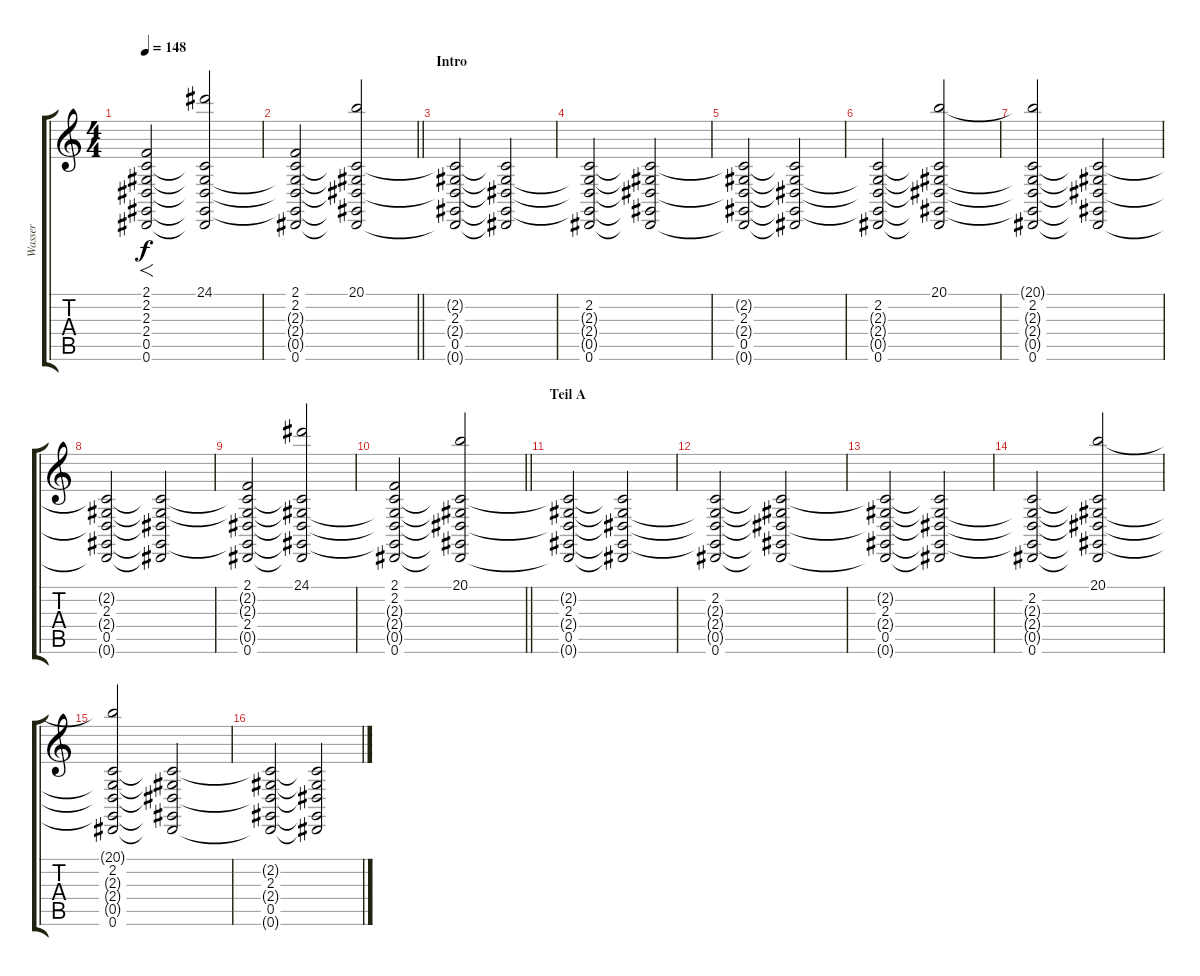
\track ("Wasser" "Wasser") {instrument seashore}
\staff {score tabs}
\tuning (Eb4 Bb3 Gb3 Db3 Ab2 Eb2) {hide}
\ts (4 4)
\tempo 148
\clef g2
\ks c
(2.1 2.2 2.3 2.4 0.5 0.6).2{f dy f volume 8 instrument seashore} (24.1 2.2{t} 2.3{t} 2.4{t} 0.5{t} 0.6{t}).2 |
\barLineRight lightlight
(2.1 2.2 2.3{t} 2.4{t} 0.5{t} 0.6).2 (20.1 2.2{t} 2.3{t} 2.4{t} 0.5{t} 0.6{t}).2 |
\section ("" "Intro")
(2.2{t} 2.3 2.4{t} 0.5 0.6{t}).2 (2.2{t} 2.3{t} 2.4{t} 0.5{t} 0.6{t}).2 |
(2.2 2.3{t} 2.4{t} 0.5{t} 0.6).2 (2.2{t} 2.3{t} 2.4{t} 0.5{t} 0.6{t}).2 |
(2.2{t} 2.3 2.4{t} 0.5 0.6{t}).2 (2.2{t} 2.3{t} 2.4{t} 0.5{t} 0.6{t}).2 |
(2.2 2.3{t} 2.4{t} 0.5{t} 0.6).2 (20.1 2.2{t} 2.3{t} 2.4{t} 0.5{t} 0.6{t}).2 |
(20.1{t} 2.2 2.3{t} 2.4{t} 0.5{t} 0.6).2 (2.2{t} 2.3{t} 2.4{t} 0.5{t} 0.6{t}).2 |
(2.2{t} 2.3 2.4{t} 0.5 0.6{t}).2 (2.2{t} 2.3{t} 2.4{t} 0.5{t} 0.6{t}).2 |
(2.1 2.2{t} 2.3{t} 2.4 0.5{t} 0.6).2 (24.1 2.2{t} 2.3{t} 2.4{t} 0.5{t} 0.6{t}).2 |
\barLineRight lightlight
(2.1 2.2 2.3{t} 2.4{t} 0.5{t} 0.6).2 (20.1 2.2{t} 2.3{t} 2.4{t} 0.5{t} 0.6{t}).2 |
\section ("" "Teil A ")
(2.2{t} 2.3 2.4{t} 0.5 0.6{t}).2 (2.2{t} 2.3{t} 2.4{t} 0.5{t} 0.6{t}).2 |
(2.2 2.3{t} 2.4{t} 0.5{t} 0.6).2 (2.2{t} 2.3{t} 2.4{t} 0.5{t} 0.6{t}).2 |
(2.2{t} 2.3 2.4{t} 0.5 0.6{t}).2 (2.2{t} 2.3{t} 2.4{t} 0.5{t} 0.6{t}).2 |
(2.2 2.3{t} 2.4{t} 0.5{t} 0.6).2 (20.1 2.2{t} 2.3{t} 2.4{t} 0.5{t} 0.6{t}).2 |
(20.1{t} 2.2 2.3{t} 2.4{t} 0.5{t} 0.6).2 (2.2{t} 2.3{t} 2.4{t} 0.5{t} 0.6{t}).2 |
(2.2{t} 2.3 2.4{t} 0.5 0.6{t}).2 (2.2{t} 2.3{t} 2.4{t} 0.5{t} 0.6{t}).2
